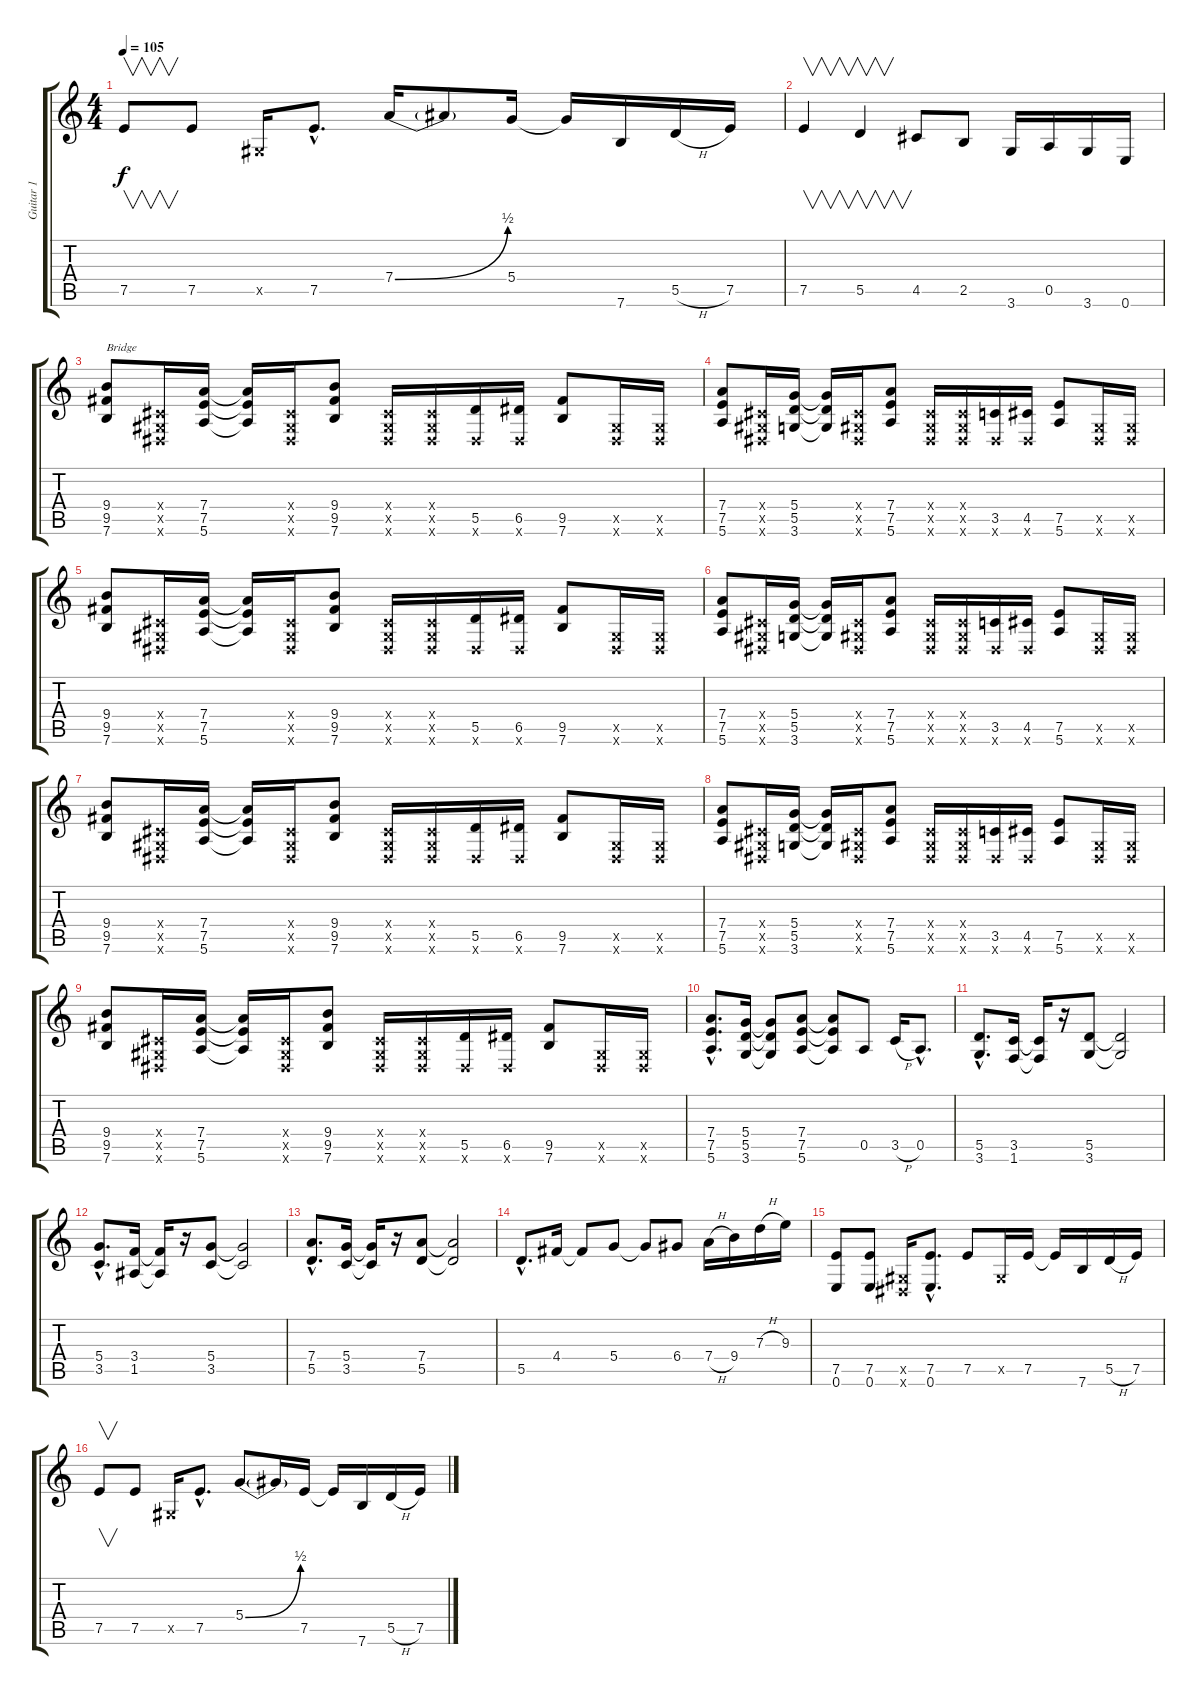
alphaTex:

\track ("Guitar 1" "Guitar 1") {instrument overdrivenguitar}
\staff {score tabs}
\tuning (E4 B3 G3 D3 A2 E2) {hide}
\ts (4 4)
\tempo 105
\clef g2
\ks c
7.5.8{v dy f} 7.5.8 -1.5{x}.16 7.5{hac}.8{d} 7.4{be (bend 0 0 60 2)}.16 7.4{t}.8 5.4.16 5.4{t}.16 7.6.16 5.5{h}.16 7.5.16 |
7.5.4{v} 5.5.4{v} 4.5.8 2.5.8 3.6.16 0.5.16 3.6.16 0.6.16 |
(9.4 9.5 7.6).8{txt "Bridge"} (-1.4{x} -1.5{x} -1.6{x}).16 (7.4 7.5 5.6).16 (7.4{t} 7.5{t} 5.6{t}).16 (-1.4{x} -1.5{x} -1.6{x}).16 (9.4 9.5 7.6).8 (-1.4{x} -1.5{x} -1.6{x}).16 (-1.4{x} -1.5{x} -1.6{x}).16 (5.5 -1.6{x}).16 (6.5 -1.6{x}).16 (9.5 7.6).8 (-1.5{x} -1.6{x}).16 (-1.5{x} -1.6{x}).16 |
(7.4 7.5 5.6).8 (-1.4{x} -1.5{x} -1.6{x}).16 (5.4 5.5 3.6).16 (5.4{t} 5.5{t} 3.6{t}).16 (-1.4{x} -1.5{x} -1.6{x}).16 (7.4 7.5 5.6).8 (-1.4{x} -1.5{x} -1.6{x}).16 (-1.4{x} -1.5{x} -1.6{x}).16 (3.5 -1.6{x}).16 (4.5 -1.6{x}).16 (7.5 5.6).8 (-1.5{x} -1.6{x}).16 (-1.5{x} -1.6{x}).16 |
(9.4 9.5 7.6).8 (-1.4{x} -1.5{x} -1.6{x}).16 (7.4 7.5 5.6).16 (7.4{t} 7.5{t} 5.6{t}).16 (-1.4{x} -1.5{x} -1.6{x}).16 (9.4 9.5 7.6).8 (-1.4{x} -1.5{x} -1.6{x}).16 (-1.4{x} -1.5{x} -1.6{x}).16 (5.5 -1.6{x}).16 (6.5 -1.6{x}).16 (9.5 7.6).8 (-1.5{x} -1.6{x}).16 (-1.5{x} -1.6{x}).16 |
(7.4 7.5 5.6).8 (-1.4{x} -1.5{x} -1.6{x}).16 (5.4 5.5 3.6).16 (5.4{t} 5.5{t} 3.6{t}).16 (-1.4{x} -1.5{x} -1.6{x}).16 (7.4 7.5 5.6).8 (-1.4{x} -1.5{x} -1.6{x}).16 (-1.4{x} -1.5{x} -1.6{x}).16 (3.5 -1.6{x}).16 (4.5 -1.6{x}).16 (7.5 5.6).8 (-1.5{x} -1.6{x}).16 (-1.5{x} -1.6{x}).16 |
(9.4 9.5 7.6).8 (-1.4{x} -1.5{x} -1.6{x}).16 (7.4 7.5 5.6).16 (7.4{t} 7.5{t} 5.6{t}).16 (-1.4{x} -1.5{x} -1.6{x}).16 (9.4 9.5 7.6).8 (-1.4{x} -1.5{x} -1.6{x}).16 (-1.4{x} -1.5{x} -1.6{x}).16 (5.5 -1.6{x}).16 (6.5 -1.6{x}).16 (9.5 7.6).8 (-1.5{x} -1.6{x}).16 (-1.5{x} -1.6{x}).16 |
(7.4 7.5 5.6).8 (-1.4{x} -1.5{x} -1.6{x}).16 (5.4 5.5 3.6).16 (5.4{t} 5.5{t} 3.6{t}).16 (-1.4{x} -1.5{x} -1.6{x}).16 (7.4 7.5 5.6).8 (-1.4{x} -1.5{x} -1.6{x}).16 (-1.4{x} -1.5{x} -1.6{x}).16 (3.5 -1.6{x}).16 (4.5 -1.6{x}).16 (7.5 5.6).8 (-1.5{x} -1.6{x}).16 (-1.5{x} -1.6{x}).16 |
(9.4 9.5 7.6).8 (-1.4{x} -1.5{x} -1.6{x}).16 (7.4 7.5 5.6).16 (7.4{t} 7.5{t} 5.6{t}).16 (-1.4{x} -1.5{x} -1.6{x}).16 (9.4 9.5 7.6).8 (-1.4{x} -1.5{x} -1.6{x}).16 (-1.4{x} -1.5{x} -1.6{x}).16 (5.5 -1.6{x}).16 (6.5 -1.6{x}).16 (9.5 7.6).8 (-1.5{x} -1.6{x}).16 (-1.5{x} -1.6{x}).16 |
(7.4{hac} 7.5{hac} 5.6{hac}).8{d} (5.4 5.5 3.6).16 (5.4{t} 5.5{t} 3.6{t}).8 (7.4 7.5 5.6).8 (7.4{t} 7.5{t} 5.6{t}).8 0.5.8 3.5{h}.16 0.5{hac}.8{d} |
(5.5{hac} 3.6{hac}).8{d} (3.5 1.6).16 (3.5{t} 1.6{t}).16 r.16 (5.5 3.6).8 (5.5{t} 3.6{t}).2 |
(5.4{hac} 3.5{hac}).8{d} (3.4 1.5).16 (3.4{t} 1.5{t}).16 r.16 (5.4 3.5).8 (5.4{t} 3.5{t}).2 |
(7.4{hac} 5.5{hac}).8{d} (5.4 3.5).16 (5.4{t} 3.5{t}).16 r.16 (7.4 5.5).8 (7.4{t} 5.5{t}).2 |
5.5{hac}.8{d} 4.4.16 4.4{t}.8 5.4.8 5.4{t}.8 6.4.8 7.4{h}.16 9.4.16 7.3{h}.16 9.3.16 |
(7.5 0.6).8 (7.5 0.6).8 (-1.5{x} -1.6{x}).16 (7.5{hac} 0.6{hac}).8{d} 7.5.8 -1.5{x}.16 7.5.16 7.5{t}.16 7.6.16 5.5{h}.16 7.5.16 |
7.5.8{v} 7.5.8 -1.5{x}.16 7.5{hac}.8{d} 5.4{be (bend 0 0 60 2)}.8 5.4{t}.16 7.5.16 7.5{t}.16 7.6.16 5.5{h}.16 7.5.16
